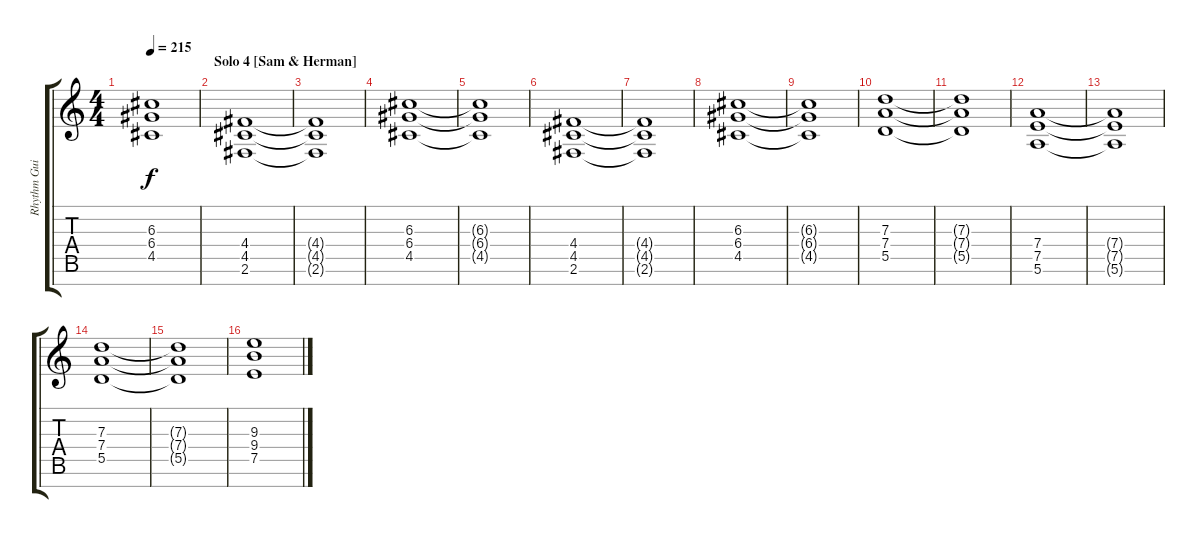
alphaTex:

\track ("Rhythm Guitar 1" "Rhythm Gui") {instrument distortionguitar}
\staff {score tabs}
\tuning (E4 B3 G3 D3 A2 E2 B1) {hide}
\ts (4 4)
\tempo 215
\clef g2
\ks c
(6.3 6.4 4.5).1{dy f} |
\section ("" "Solo 4 [Sam & Herman]")
(4.4 4.5 2.6).1 |
(4.4{t} 4.5{t} 2.6{t}).1 |
(6.3 6.4 4.5).1 |
(6.3{t} 6.4{t} 4.5{t}).1 |
(4.4 4.5 2.6).1 |
(4.4{t} 4.5{t} 2.6{t}).1 |
(6.3 6.4 4.5).1 |
(6.3{t} 6.4{t} 4.5{t}).1 |
(7.3 7.4 5.5).1 |
(7.3{t} 7.4{t} 5.5{t}).1 |
(7.4 7.5 5.6).1 |
(7.4{t} 7.5{t} 5.6{t}).1 |
(7.3 7.4 5.5).1 |
(7.3{t} 7.4{t} 5.5{t}).1 |
(9.3 9.4 7.5).1
